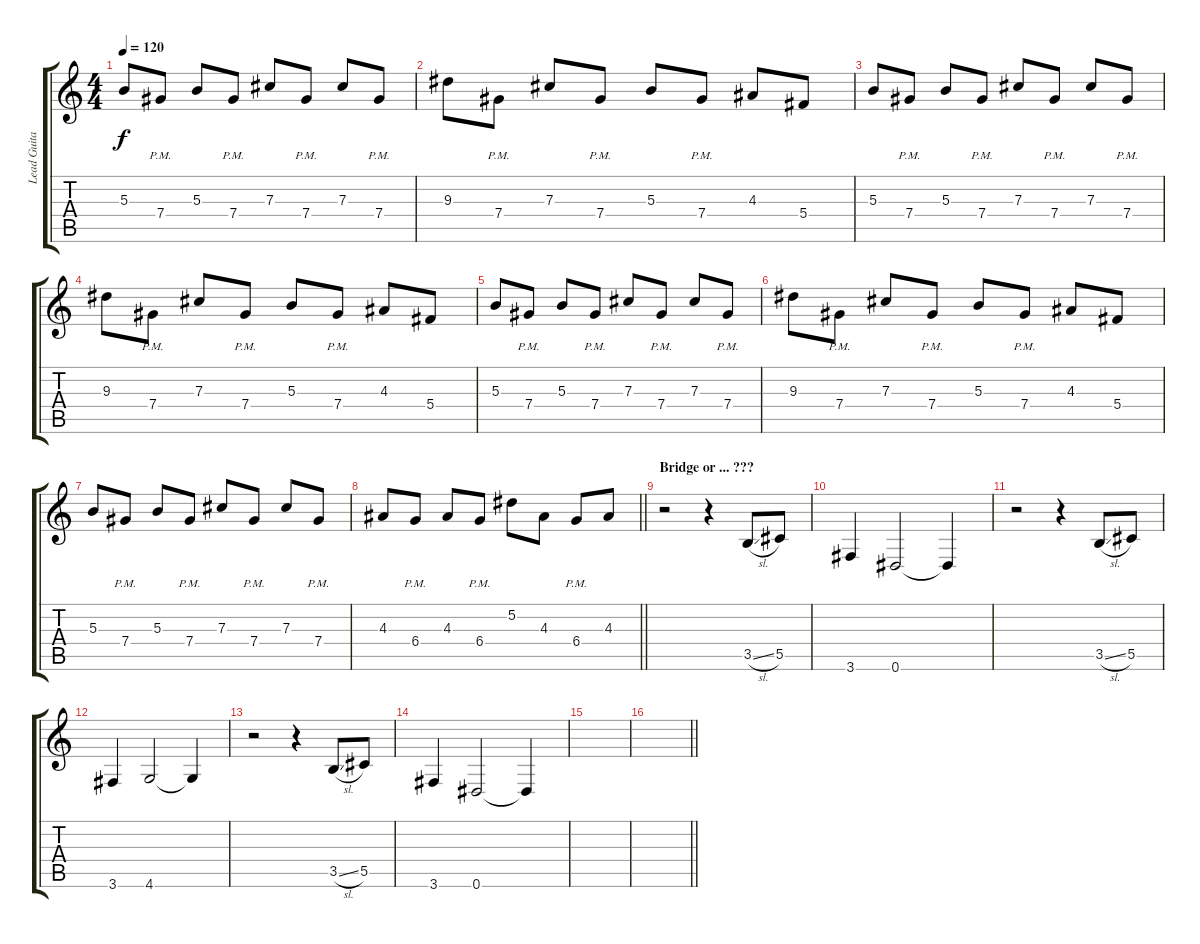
\track ("Lead Guitar - Riku" "Lead Guita") {instrument distortionguitar}
\staff {score tabs}
\tuning (Eb4 Bb3 Gb3 Db3 Ab2 Eb2) {hide}
\ts (4 4)
\tempo 120
\clef g2
\ks c
5.3.8{dy f} 7.4{pm}.8 5.3.8 7.4{pm}.8 7.3.8 7.4{pm}.8 7.3.8 7.4{pm}.8 |
9.3.8 7.4{pm}.8 7.3.8 7.4{pm}.8 5.3.8 7.4{pm}.8 4.3.8 5.4.8 |
5.3.8 7.4{pm}.8 5.3.8 7.4{pm}.8 7.3.8 7.4{pm}.8 7.3.8 7.4{pm}.8 |
9.3.8 7.4{pm}.8 7.3.8 7.4{pm}.8 5.3.8 7.4{pm}.8 4.3.8 5.4.8 |
5.3.8 7.4{pm}.8 5.3.8 7.4{pm}.8 7.3.8 7.4{pm}.8 7.3.8 7.4{pm}.8 |
9.3.8 7.4{pm}.8 7.3.8 7.4{pm}.8 5.3.8 7.4{pm}.8 4.3.8 5.4.8 |
5.3.8 7.4{pm}.8 5.3.8 7.4{pm}.8 7.3.8 7.4{pm}.8 7.3.8 7.4{pm}.8 |
\barLineRight lightlight
4.3.8 6.4{pm}.8 4.3.8 6.4{pm}.8 5.2.8 4.3.8{volume 13} 6.4{pm}.8 4.3.8 |
\section ("" "Bridge or ... ???")
r.2 r.4 3.5{sl}.8 5.5.8 |
3.6.4 0.6.2 0.6{t}.4 |
r.2 r.4 3.5{sl}.8 5.5.8 |
3.6.4 4.6.2 4.6{t}.4 |
r.2 r.4 3.5{sl}.8 5.5.8 |
3.6.4 0.6.2 0.6{t}.4 |
|
\barLineRight lightlight
